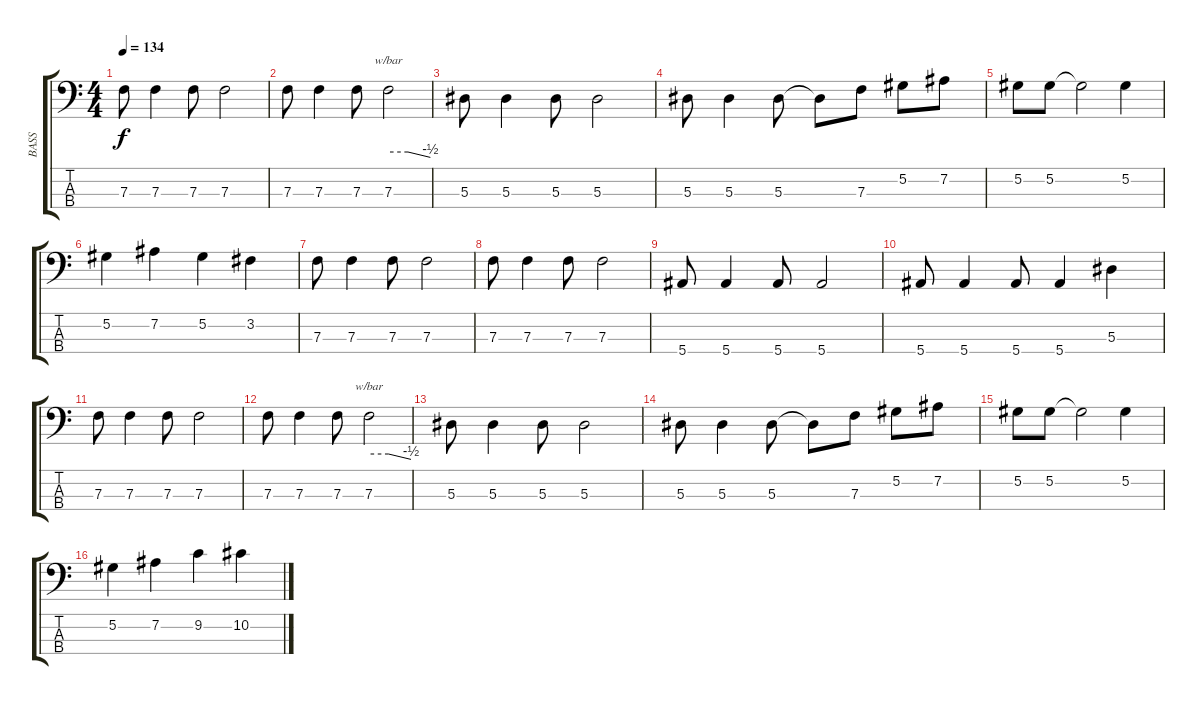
\track ("BASS" "BASS") {instrument electricbassfinger}
\staff {score tabs}
\tuning (Ab2 Eb2 Bb1 F1) {hide}
\ts (4 4)
\tempo 134
\clef f4
\ks c
7.3.8{dy f} 7.3.4 7.3.8 7.3.2 |
7.3.8 7.3.4 7.3.8 7.3.2{tbe (custom default 0 0 28 0 60 -2)} |
5.3.8 5.3.4 5.3.8 5.3.2 |
5.3.8 5.3.4 5.3.8 5.3{t}.8 7.3.8 5.2.8 7.2.8 |
5.2.8 5.2.8 5.2{t}.2 5.2.4 |
5.2.4 7.2.4 5.2.4 3.2.4 |
7.3.8 7.3.4 7.3.8 7.3.2 |
7.3.8 7.3.4 7.3.8 7.3.2 |
5.4.8 5.4.4 5.4.8 5.4.2 |
5.4.8 5.4.4 5.4.8 5.4.4 5.3.4 |
7.3.8 7.3.4 7.3.8 7.3.2 |
7.3.8 7.3.4 7.3.8 7.3.2{tbe (custom default 0 0 28 0 60 -2)} |
5.3.8 5.3.4 5.3.8 5.3.2 |
5.3.8 5.3.4 5.3.8 5.3{t}.8 7.3.8 5.2.8 7.2.8 |
5.2.8 5.2.8 5.2{t}.2 5.2.4 |
5.2.4 7.2.4 9.2.4 10.2.4
